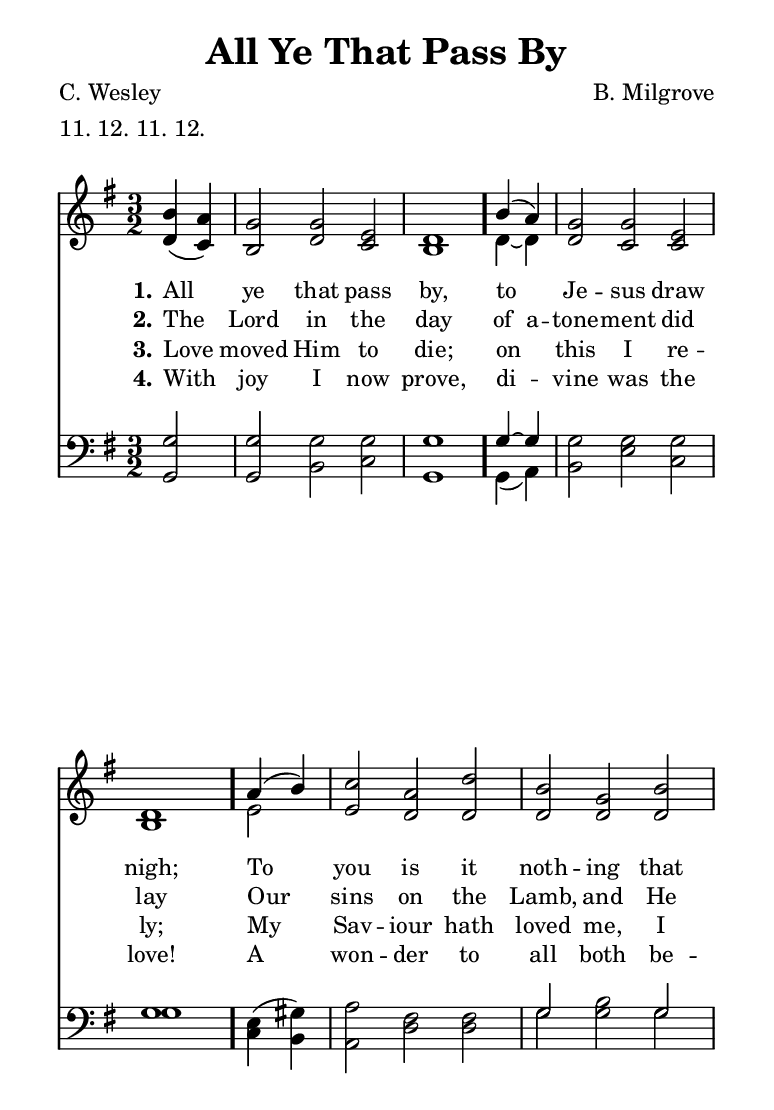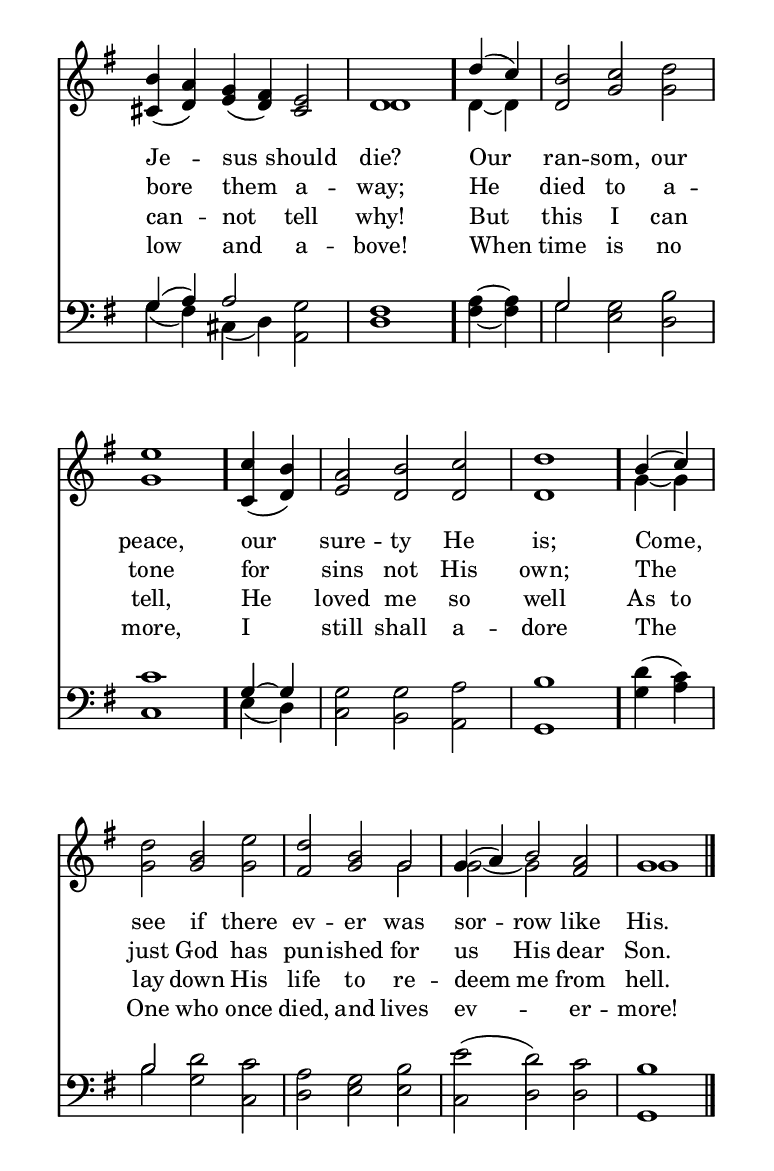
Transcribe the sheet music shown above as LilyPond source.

\include "common/global.ily"
\paper {
  \include "common/paper.ily"
  %ragged-bottom = ##t
  %ragged-last-bottom = ##t
  %systems-per-page = ##f
  %page-count = ##f
}

\header{
  %gospel
  hymnnumber = "60"
  title = "All Ye That Pass By"
  tunename = "Harwich"
  meter = "11. 12. 11. 12."
  poet = "C. Wesley"
  composer = "B. Milgrove"
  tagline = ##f
}

% for fermata in MIDI
ta = { \tempo 4=140 }
tb = { \tempo 4=70  }

patternAA = { c4 c4 | c2 c2 c2 | c1 }
patternAB = { c2    | c2 c2 c2 | c1 \patternAA }

patternBA = { c4 c4 | c2 c2 c2 | c2 c2 c2 c4( c4) c4( c4) c2 | c1 }
patternBB = { c2    | c2 c2 c2 | c2 c2 c2 c4( c4) c4( c4) c2 | c1 }
patternBC = { c4 c4 | c2 c2 c2 | c2 c2 c2 c4( c4) c2      c2 | c1 }
patternBD = { c4 c4 | c2 c2 c2 | c2 c2 c2 c2      c2      c2 | c1 }

global = {
  \include "common/overrides.ily"
  \override Staff.TimeSignature.style = #'numbered
  \time 3/2
  \override Score.MetronomeMark.transparent = ##t % hide all fermata changes too
  \ta
  \key g \major
  \partial 2
  \autoBeamOff
}

notesSoprano = {
\global
\relative c'' {

  \changePitch \patternAA { b( a) | g g e | d | b'( a) | g g e | d }
  \changePitch \patternBA { a'( b) | c a d | b g b | b( a) g( fis) e | d }
  \changePitch \patternAA { d'( c) | b c d | e | c( b) | a b c | d }
  \changePitch \patternBC { b( c) | d b e | d b g | g( a) b a | g }

  \bar "|."

}
}

notesAlto = {
\global
\relative e' {

  \changePitch \patternAA { d( c) | b d c | b | d ~ d | d c c | b }
  \changePitch \patternBB { e | e d d | d d d | cis( d) e( d) cis | d }
  \changePitch \patternAA { d ~ d | d | g g | g | c,( d) | e d d | d }
  \changePitch \patternBD { g ~ g | g g g | fis g g | g ~ g fis | g }

}
}

notesTenor = {
\global
\relative a {

  \changePitch \patternAB { g | g g g | g | g ~ g | g g g | g }
  \changePitch \patternBC { e( gis) | a fis fis | g b g | g( a) a g | fis }
  \changePitch \patternAA { a ~ a | g g b | c | g ~ g | g g a | b }
  \changePitch \patternBD { d( c) | b d c | a g b | e( d) c | b }

}
}

notesBass = {
\global
\relative f, {

  \changePitch \patternAB { g | g b c | g | g( a) | b e c | g' }
  \changePitch \patternBA { c,( b) | a d d | g g g | g( fis) cis( d) a | d }
  \changePitch \patternAA { fis ~ fis | g e d | c | e( d) c b a | g }
  \changePitch \patternBD { g'( a) | b g c, | d e e | c( d) d | g, }

}
}

wordsA = \lyricmode {
\set stanza = "1."

All ye that pass by, \bar "." to Je -- sus draw nigh; \bar "." \eogbreak
To you is it noth -- ing that Je -- sus should die? \bar "." \eogbreak
Our ran -- som, our peace, \bar "." our sure -- ty He is; \bar "." \eogbreak
Come, see if there ev -- er was sor -- row like His. \bar "." \eogbreak

}

wordsB = \lyricmode {
\set stanza = "2."

The Lord in the day { \mon } of a -- { \moff } tone -- ment did lay
Our sins on the Lamb, and He bore them a -- way;
He died to a -- tone for sins not His own;
The just God has pun -- ished for us His dear Son.

}

wordsC = \lyricmode {
\set stanza = "3."

Love moved Him to die; on this I re -- ly;
My Sav -- iour hath loved me, I can -- not tell why!
But this I can tell, He loved me so well
{ \mon } As to { \moff } lay down His life to re -- deem me from hell.

}

wordsD = \lyricmode {
\set stanza = "4."

With joy I now prove, di -- vine was the love!
A won -- der to all both be -- low and a -- bove!
When time is no more, I still shall a -- dore
The One who once died, and lives ev -- _ er -- more!

}

\score {
  \context ChoirStaff <<
    \context Staff = upper <<
      \set Staff.autoBeaming = ##f
      \set ChoirStaff.systemStartDelimiter = #'SystemStartBar
      \set ChoirStaff.printPartCombineTexts = ##f
      \partcombine #'(2 . 11) \notesSoprano \notesAlto
      \context NullVoice = sopranos { \voiceOne << \notesSoprano >> }
      \context Lyrics = one   \lyricsto sopranos \wordsA
      \context Lyrics = two   \lyricsto sopranos \wordsB
      \context Lyrics = three \lyricsto sopranos \wordsC
      \context Lyrics = four  \lyricsto sopranos \wordsD
    >>
    \context Staff = men <<
      \set Staff.autoBeaming = ##f
      \clef bass
      \set ChoirStaff.printPartCombineTexts = ##f
      \partcombine #'(2 . 11) \notesTenor \notesBass
    >>
  >>
  \layout {
    \include "common/layout.ily"
  }
  #(cond ((ly:get-option 'eog-midi-permitted) #{ \midi{
    \include "common/midi.ily"
  } #}))
}

\version "2.19.49"  % necessary for upgrading to future LilyPond versions.

% vi:set et ts=2 sw=2 ai nocindent syntax=lilypond:
